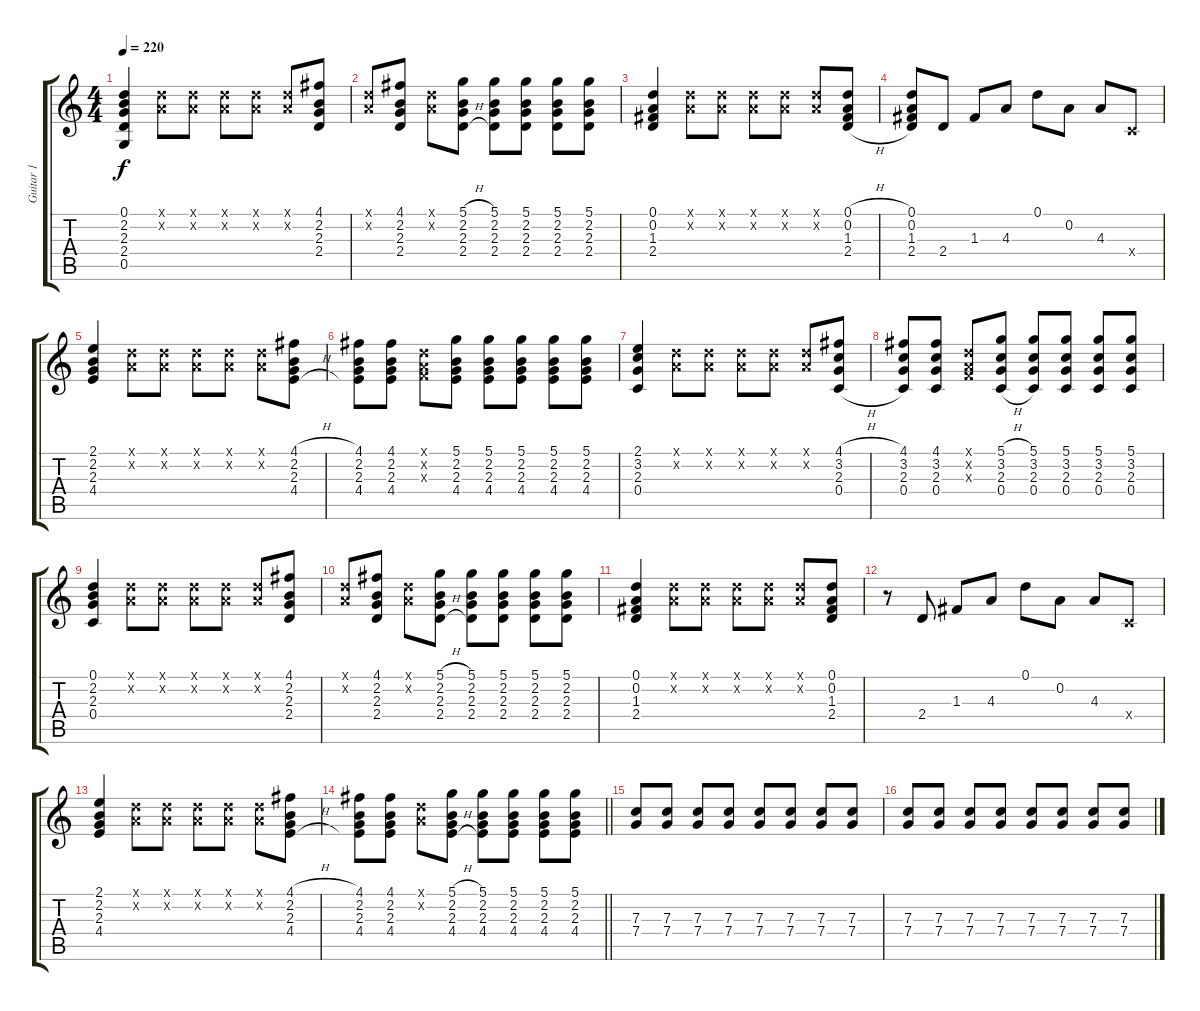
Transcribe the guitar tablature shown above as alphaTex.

\track ("Guitar 1" "Guitar 1") {instrument acousticguitarsteel}
\staff {score tabs}
\tuning (D4 A3 F3 C3 G2 D2) {hide}
\ts (4 4)
\tempo 220
\clef g2
\ks c
(0.1 2.2 2.3 2.4 0.5).4{dy f} (0.1{x} 0.2{x}).8 (0.1{x} 0.2{x}).8 (0.1{x} 0.2{x}).8 (0.1{x} 0.2{x}).8 (0.1{x} 0.2{x}).8 (4.1 2.2 2.3 2.4).8 |
(0.1{x} 0.2{x}).8 (4.1 2.2 2.3 2.4).8 (0.1{x} 0.2{x}).8 (5.1{h} 2.2{h} 2.3{h} 2.4{h}).8 (5.1 2.2 2.3 2.4).8 (5.1 2.2 2.3 2.4).8 (5.1 2.2 2.3 2.4).8 (5.1 2.2 2.3 2.4).8 |
(0.1 0.2 1.3 2.4).4 (0.1{x} 0.2{x}).8 (0.1{x} 0.2{x}).8 (0.1{x} 0.2{x}).8 (0.1{x} 0.2{x}).8 (0.1{x} 0.2{x}).8 (0.1{h} 0.2{h} 1.3{h} 2.4{h}).8 |
(0.1 0.2 1.3 2.4).8 2.4.8 1.3.8 4.3.8 0.1.8 0.2.8 4.3.8 0.4{x}.8 |
(2.1 2.2 2.3 4.4).4 (0.1{x} 0.2{x}).8 (0.1{x} 0.2{x}).8 (0.1{x} 0.2{x}).8 (0.1{x} 0.2{x}).8 (0.1{x} 0.2{x}).8 (4.1{h} 2.2{h} 2.3{h} 4.4{h}).8 |
(4.1 2.2 2.3 4.4).8 (4.1 2.2 2.3 4.4).8 (0.1{x} 0.2{x} 0.3{x}).8 (5.1 2.2 2.3 4.4).8 (5.1 2.2 2.3 4.4).8 (5.1 2.2 2.3 4.4).8 (5.1 2.2 2.3 4.4).8 (5.1 2.2 2.3 4.4).8 |
(2.1 3.2 2.3 0.4).4 (0.1{x} 0.2{x}).8 (0.1{x} 0.2{x}).8 (0.1{x} 0.2{x}).8 (0.1{x} 0.2{x}).8 (0.1{x} 0.2{x}).8 (4.1{h} 3.2{h} 2.3{h} 0.4{h}).8 |
(4.1 3.2 2.3 0.4).8 (4.1 3.2 2.3 0.4).8 (0.1{x} 0.2{x} 0.3{x}).8 (5.1{h} 3.2{h} 2.3{h} 0.4{h}).8 (5.1 3.2 2.3 0.4).8 (5.1 3.2 2.3 0.4).8 (5.1 3.2 2.3 0.4).8 (5.1 3.2 2.3 0.4).8 |
(0.1 2.2 2.3 0.4).4 (0.1{x} 0.2{x}).8 (0.1{x} 0.2{x}).8 (0.1{x} 0.2{x}).8 (0.1{x} 0.2{x}).8 (0.1{x} 0.2{x}).8 (4.1 2.2 2.3 2.4).8 |
(0.1{x} 0.2{x}).8 (4.1 2.2 2.3 2.4).8 (0.1{x} 0.2{x}).8 (5.1{h} 2.2{h} 2.3{h} 2.4{h}).8 (5.1 2.2 2.3 2.4).8 (5.1 2.2 2.3 2.4).8 (5.1 2.2 2.3 2.4).8 (5.1 2.2 2.3 2.4).8 |
(0.1 0.2 1.3 2.4).4 (0.1{x} 0.2{x}).8 (0.1{x} 0.2{x}).8 (0.1{x} 0.2{x}).8 (0.1{x} 0.2{x}).8 (0.1{x} 0.2{x}).8 (0.1 0.2 1.3 2.4).8 |
r.8 2.4.8 1.3.8 4.3.8 0.1.8 0.2.8 4.3.8 0.4{x}.8 |
(2.1 2.2 2.3 4.4).4 (0.1{x} 0.2{x}).8 (0.1{x} 0.2{x}).8 (0.1{x} 0.2{x}).8 (0.1{x} 0.2{x}).8 (0.1{x} 0.2{x}).8 (4.1{h} 2.2{h} 2.3{h} 4.4{h}).8 |
\barLineRight lightlight
(4.1 2.2 2.3 4.4).8 (4.1 2.2 2.3 4.4).8 (0.1{x} 0.2{x}).8 (5.1{h} 2.2{h} 2.3{h} 4.4{h}).8 (5.1 2.2 2.3 4.4).8 (5.1 2.2 2.3 4.4).8 (5.1 2.2 2.3 4.4).8 (5.1 2.2 2.3 4.4).8 |
(7.3 7.4).8 (7.3 7.4).8 (7.3 7.4).8 (7.3 7.4).8 (7.3 7.4).8 (7.3 7.4).8 (7.3 7.4).8 (7.3 7.4).8 |
(7.3 7.4).8 (7.3 7.4).8 (7.3 7.4).8 (7.3 7.4).8 (7.3 7.4).8 (7.3 7.4).8 (7.3 7.4).8 (7.3 7.4).8
